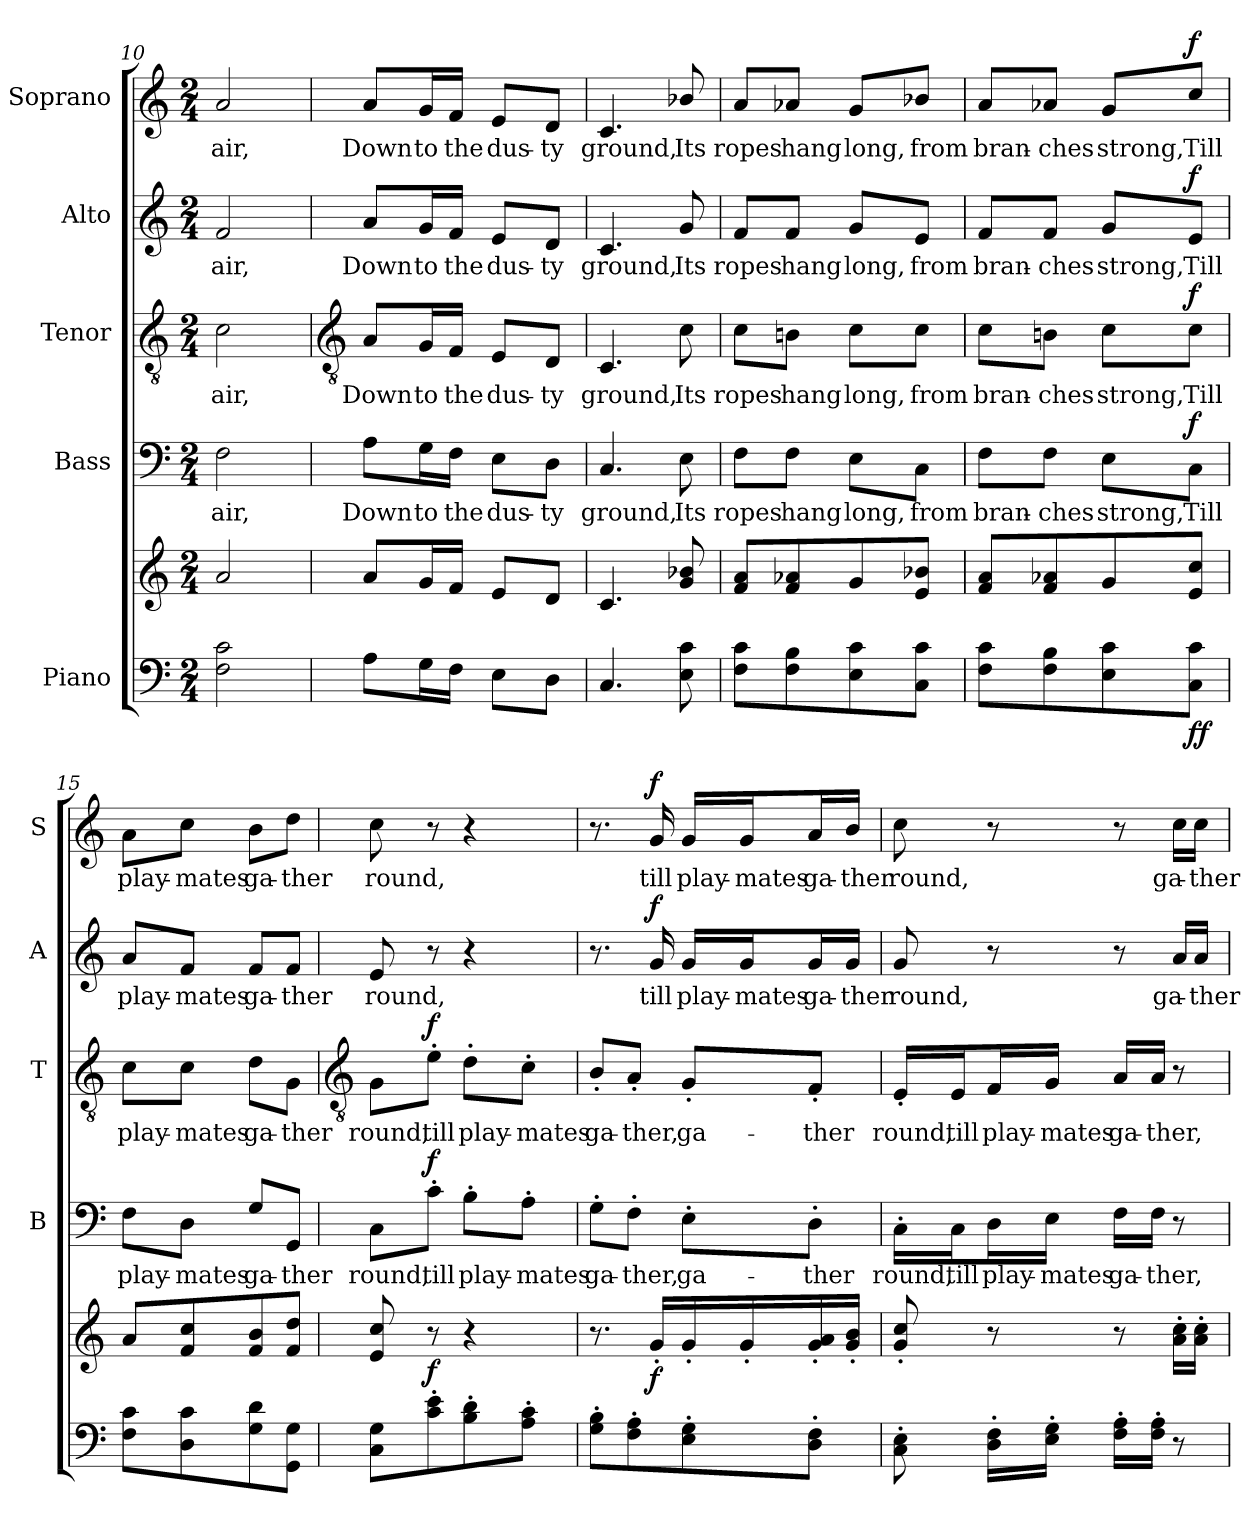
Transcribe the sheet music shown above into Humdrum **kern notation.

**kern	**kern	**dynam	**kern	**text	**dynam	**kern	**text	**dynam	**kern	**text	**dynam	**kern	**text	**dynam
*part5	*part5	*part5	*part4	*part4	*part4	*part3	*part3	*part3	*part2	*part2	*part2	*part1	*part1	*part1
*staff6	*staff5	*staff5/6	*staff4	*staff4	*staff4	*staff3	*staff3	*staff3	*staff2	*staff2	*staff2	*staff1	*staff1	*staff1
*I"Piano	*	*	*I"Bass	*	*	*I"Tenor	*	*	*I"Alto	*	*	*I"Soprano	*	*
*	*	*	*I'B	*	*	*I'T	*	*	*I'A	*	*	*I'S	*	*
*clefF4	*clefG2	*	*clefF4	*	*	*clefGv2	*	*	*clefG2	*	*	*clefG2	*	*
*k[]	*k[]	*	*k[]	*	*	*k[]	*	*	*k[]	*	*	*k[]	*	*
*C:	*C:	*	*C:	*	*	*C:	*	*	*C:	*	*	*C:	*	*
*M2/4	*M2/4	*	*M2/4	*	*	*M2/4	*	*	*M2/4	*	*	*M2/4	*	*
=10	=10	=10	=10	=10	=10	=10	=10	=10	=10	=10	=10	=10	=10	=10
!	!	!	!	!LO:LY:b	!	!	!LO:LY:b	!	!	!LO:LY:b	!	!	!LO:LY:b	!
2F 2c	2a/	.	2F	air,	.	2c	air,	.	2f	air,	.	2a	air,	.
!!LO:LB:g=z
=11	=11	=11	=11	=11	=11	=11	=11	=11	=11	=11	=11	=11	=11	=11
*	*	*	*	*	*	*clefGv2	*	*	*	*	*	*	*	*
!	!	!	!	!LO:LY:b	!	!	!LO:LY:b	!	!	!LO:LY:b	!	!	!LO:LY:b	!
8AL	8aL	.	8A\L	Down	.	8A/L	Down	.	8a/L	Down	.	8a/L	Down	.
!	!	!	!	!LO:LY:b	!	!	!LO:LY:b	!	!	!LO:LY:b	!	!	!LO:LY:b	!
16GL	16gL	.	16G\L	to	.	16G/L	to	.	16g/L	to	.	16g/L	to	.
!	!	!	!	!LO:LY:b	!	!	!LO:LY:b	!	!	!LO:LY:b	!	!	!LO:LY:b	!
16FJJ	16fJJ	.	16F\JJ	the	.	16F/JJ	the	.	16f/JJ	the	.	16f/JJ	the	.
!	!	!	!	!LO:LY:b	!	!	!LO:LY:b	!	!	!LO:LY:b	!	!	!LO:LY:b	!
8EL	8eL	.	8E\L	dus-	.	8E/L	dus-	.	8e/L	dus-	.	8e/L	dus-	.
!	!	!	!	!LO:LY:b	!	!	!LO:LY:b	!	!	!LO:LY:b	!	!	!LO:LY:b	!
8DJ	8dJ	.	8D\J	-ty	.	8D/J	-ty	.	8d/J	-ty	.	8d/J	-ty	.
=12	=12	=12	=12	=12	=12	=12	=12	=12	=12	=12	=12	=12	=12	=12
!	!	!	!	!LO:LY:b	!	!	!LO:LY:b	!	!	!LO:LY:b	!	!	!LO:LY:b	!
4.C	4.c	.	4.C	ground,	.	4.C	ground,	.	4.c	ground,	.	4.c	ground,	.
!	!	!	!	!LO:LY:b	!	!	!LO:LY:b	!	!	!LO:LY:b	!	!	!LO:LY:b	!
8E 8c	8g/ 8b-X/	.	8E	Its	.	8c	Its	.	8g	Its	.	8b-X/	Its	.
=13	=13	=13	=13	=13	=13	=13	=13	=13	=13	=13	=13	=13	=13	=13
!	!	!	!	!LO:LY:b	!	!	!LO:LY:b	!	!	!LO:LY:b	!	!	!LO:LY:b	!
8F 8cL	8f 8aL	.	8F\L	ropes	.	8c\L	ropes	.	8f/L	ropes	.	8a/L	ropes	.
!	!	!	!	!LO:LY:b	!	!	!LO:LY:b	!	!	!LO:LY:b	!	!	!LO:LY:b	!
8F 8B	8f 8a-X	.	8F\J	hang	.	8Bn\J	hang	.	8f/J	hang	.	8a-X/J	hang	.
!	!	!	!	!LO:LY:b	!	!	!LO:LY:b	!	!	!LO:LY:b	!	!	!LO:LY:b	!
8E 8c	8g	.	8E\L	long,	.	8c\L	long,	.	8g/L	long,	.	8g/L	long,	.
!	!	!	!	!LO:LY:b	!	!	!LO:LY:b	!	!	!LO:LY:b	!	!	!LO:LY:b	!
8C 8cJ	8e/ 8b-X/J	.	8C\J	from	.	8c\J	from	.	8e/J	from	.	8b-X/J	from	.
=14	=14	=14	=14	=14	=14	=14	=14	=14	=14	=14	=14	=14	=14	=14
!	!	!	!	!LO:LY:b	!	!	!LO:LY:b	!	!	!LO:LY:b	!	!	!LO:LY:b	!
8F 8cL	8f 8aL	.	8F\L	bran-	.	8c\L	bran-	.	8f/L	bran-	.	8a/L	bran-	.
!	!	!	!	!LO:LY:b	!	!	!LO:LY:b	!	!	!LO:LY:b	!	!	!LO:LY:b	!
8F 8B	8f 8a-X	.	8F\J	-ches	.	8Bn\J	-ches	.	8f/J	-ches	.	8a-X/J	-ches	.
!	!	!	!	!LO:LY:b	!	!	!LO:LY:b	!	!	!LO:LY:b	!	!	!LO:LY:b	!
8E 8c	8g	.	8E\L	strong,	.	8c\L	strong,	.	8g/L	strong,	.	8g/L	strong,	.
!	!	!LO:DY:b=2	!	!LO:LY:b	!	!	!LO:LY:b	!	!	!LO:LY:b	!	!	!LO:LY:b	!
!	!	!LO:DY:n=1:b	!	!	!LO:DY:b	!	!	!LO:DY:b	!	!	!LO:DY:b	!	!	!LO:DY:b
8C 8cJ	8e 8ccJ	f f	8C\J	Till	f	8c\J	Till	f	8e/J	Till	f	8cc/J	Till	f
=15	=15	=15	=15	=15	=15	=15	=15	=15	=15	=15	=15	=15	=15	=15
!	!	!	!	!LO:LY:b	!	!	!LO:LY:b	!	!	!LO:LY:b	!	!	!LO:LY:b	!
8F 8cL	8aL	.	8F\L	play-	.	8c\L	play-	.	8a/L	play-	.	8a\L	play-	.
!	!	!	!	!LO:LY:b	!	!	!LO:LY:b	!	!	!LO:LY:b	!	!	!LO:LY:b	!
8D 8c	8f 8cc	.	8D\J	-mates	.	8c\J	-mates	.	8f/J	-mates	.	8cc\J	-mates	.
!	!	!	!	!LO:LY:b	!	!	!LO:LY:b	!	!	!LO:LY:b	!	!	!LO:LY:b	!
8G 8d	8f 8b	.	8G/L	ga-	.	8d\L	ga-	.	8f/L	ga-	.	8b\L	ga-	.
!	!	!	!	!LO:LY:b	!	!	!LO:LY:b	!	!	!LO:LY:b	!	!	!LO:LY:b	!
8GG 8GJ	8f 8ddJ	.	8GG/J	-ther	.	8G\J	-ther	.	8f/J	-ther	.	8dd\J	-ther	.
!!LO:LB:g=z
=16	=16	=16	=16	=16	=16	=16	=16	=16	=16	=16	=16	=16	=16	=16
*	*	*	*	*	*	*clefGv2	*	*	*	*	*	*	*	*
!	!	!	!	!LO:LY:b	!	!	!LO:LY:b	!	!	!LO:LY:b	!	!	!LO:LY:b	!
8C 8GL	8e 8cc	.	8C\L	round,	.	8G\L	round,	.	8e	round,	.	8cc	round,	.
!	!	!LO:DY:a=2	!	!LO:LY:b	!LO:DY:b	!	!LO:LY:b	!LO:DY:b	!	!	!	!	!	!
8c' 8e'	8r	f	8c'\J	till	f	8e'\J	till	f	8r	.	.	8r	.	.
!	!	!	!	!LO:LY:b	!	!	!LO:LY:b	!	!	!	!	!	!	!
8B' 8d'	4r	.	8B'\L	play-	.	8d'\L	play-	.	4r	.	.	4r	.	.
!	!	!	!	!LO:LY:b	!	!	!LO:LY:b	!	!	!	!	!	!	!
8A' 8c'J	.	.	8A'\J	-mates	.	8c'\J	-mates	.	.	.	.	.	.	.
=17	=17	=17	=17	=17	=17	=17	=17	=17	=17	=17	=17	=17	=17	=17
!	!	!	!	!LO:LY:b	!	!	!LO:LY:b	!	!	!	!	!	!	!
8G' 8B'L	8.r	.	8G'\L	ga-	.	8B'/L	ga-	.	8.r	.	.	8.r	.	.
!	!	!	!	!LO:LY:b	!	!	!LO:LY:b	!	!	!	!	!	!	!
8F' 8A'	.	.	8F'\J	-ther,	.	8A'/J	-ther,	.	.	.	.	.	.	.
!	!	!LO:DY:b	!	!	!	!	!	!	!	!LO:LY:b	!LO:DY:b	!	!LO:LY:b	!LO:DY:b
.	16g'LL	f	.	.	.	.	.	.	16g	till	f	16g	till	f
!	!	!	!	!LO:LY:b	!	!	!LO:LY:b	!	!	!LO:LY:b	!	!	!LO:LY:b	!
8E' 8G'	16g'	.	8E'\L	ga-	.	8G'/L	ga-	.	16g/LL	play-	.	16g/LL	play-	.
!	!	!	!	!	!	!	!	!	!	!LO:LY:b	!	!	!LO:LY:b	!
.	16g'	.	.	.	.	.	.	.	16g/J	-mates	.	16g/J	-mates	.
!	!	!	!	!LO:LY:b	!	!	!LO:LY:b	!	!	!LO:LY:b	!	!	!LO:LY:b	!
8D' 8F'J	16g' 16a'	.	8D'\J	-ther	.	8F'/J	-ther	.	16g/L	ga-	.	16a/L	ga-	.
!	!	!	!	!	!	!	!	!	!	!LO:LY:b	!	!	!LO:LY:b	!
.	16g' 16b'JJ	.	.	.	.	.	.	.	16g/JJ	-ther	.	16b/JJ	-ther	.
=18	=18	=18	=18	=18	=18	=18	=18	=18	=18	=18	=18	=18	=18	=18
!	!	!	!	!LO:LY:b	!	!	!LO:LY:b	!	!	!LO:LY:b	!	!	!LO:LY:b	!
8C' 8E'	8g' 8cc'	.	16C'\LL	round,	.	16E'/LL	round,	.	8g	round,	.	8cc	round,	.
!	!	!	!	!LO:LY:b	!	!	!LO:LY:b	!	!	!	!	!	!	!
.	.	.	16C\J	till	.	16E/J	till	.	.	.	.	.	.	.
!	!	!	!	!LO:LY:b	!	!	!LO:LY:b	!	!	!	!	!	!	!
16D' 16F'LL	8r	.	16D\L	play-	.	16F/L	play-	.	8r	.	.	8r	.	.
!	!	!	!	!LO:LY:b	!	!	!LO:LY:b	!	!	!	!	!	!	!
16E' 16G'JJ	.	.	16E\JJ	-mates	.	16G/JJ	-mates	.	.	.	.	.	.	.
!	!	!	!	!LO:LY:b	!	!	!LO:LY:b	!	!	!	!	!	!	!
16F' 16A'LL	8r	.	16F\LL	ga-	.	16A/LL	ga-	.	8r	.	.	8r	.	.
!	!	!	!	!LO:LY:b	!	!	!LO:LY:b	!	!	!	!	!	!	!
16F' 16A'JJ	.	.	16F\JJ	-ther,	.	16A/JJ	-ther,	.	.	.	.	.	.	.
!	!	!	!	!	!	!	!	!	!	!LO:LY:b	!	!	!LO:LY:b	!
8r	16a' 16cc'LL	.	8r	.	.	8r	.	.	16a/LL	ga-	.	16cc\LL	ga-	.
!	!	!	!	!	!	!	!	!	!	!LO:LY:b	!	!	!LO:LY:b	!
.	16a' 16cc'JJ	.	.	.	.	.	.	.	16a/JJ	-ther	.	16cc\JJ	-ther	.
=	=	=	=	=	=	=	=	=	=	=	=	=	=	=
*-	*-	*-	*-	*-	*-	*-	*-	*-	*-	*-	*-	*-	*-	*-
